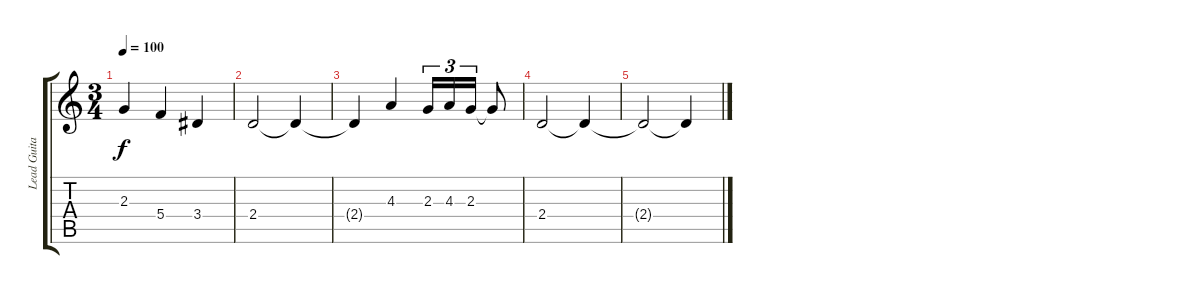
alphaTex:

\track ("Lead Guitar" "Lead Guita") {instrument distortionguitar}
\staff {score tabs}
\tuning (D4 A3 F3 C3 G2 D2) {hide}
\ts (3 4)
\tempo 100
\clef g2
\ks c
2.3{t}.4{dy f} 5.4.4 3.4.4 |
2.4.2 2.4{t}.4 |
2.4{t}.4 4.3.4 2.3.16{tu (3 2)} 4.3.16{tu (3 2)} 2.3.16{tu (3 2)} 2.3{t}.8 |
2.4.2 2.4{t}.4 |
2.4{t}.2 2.4{t}.4
